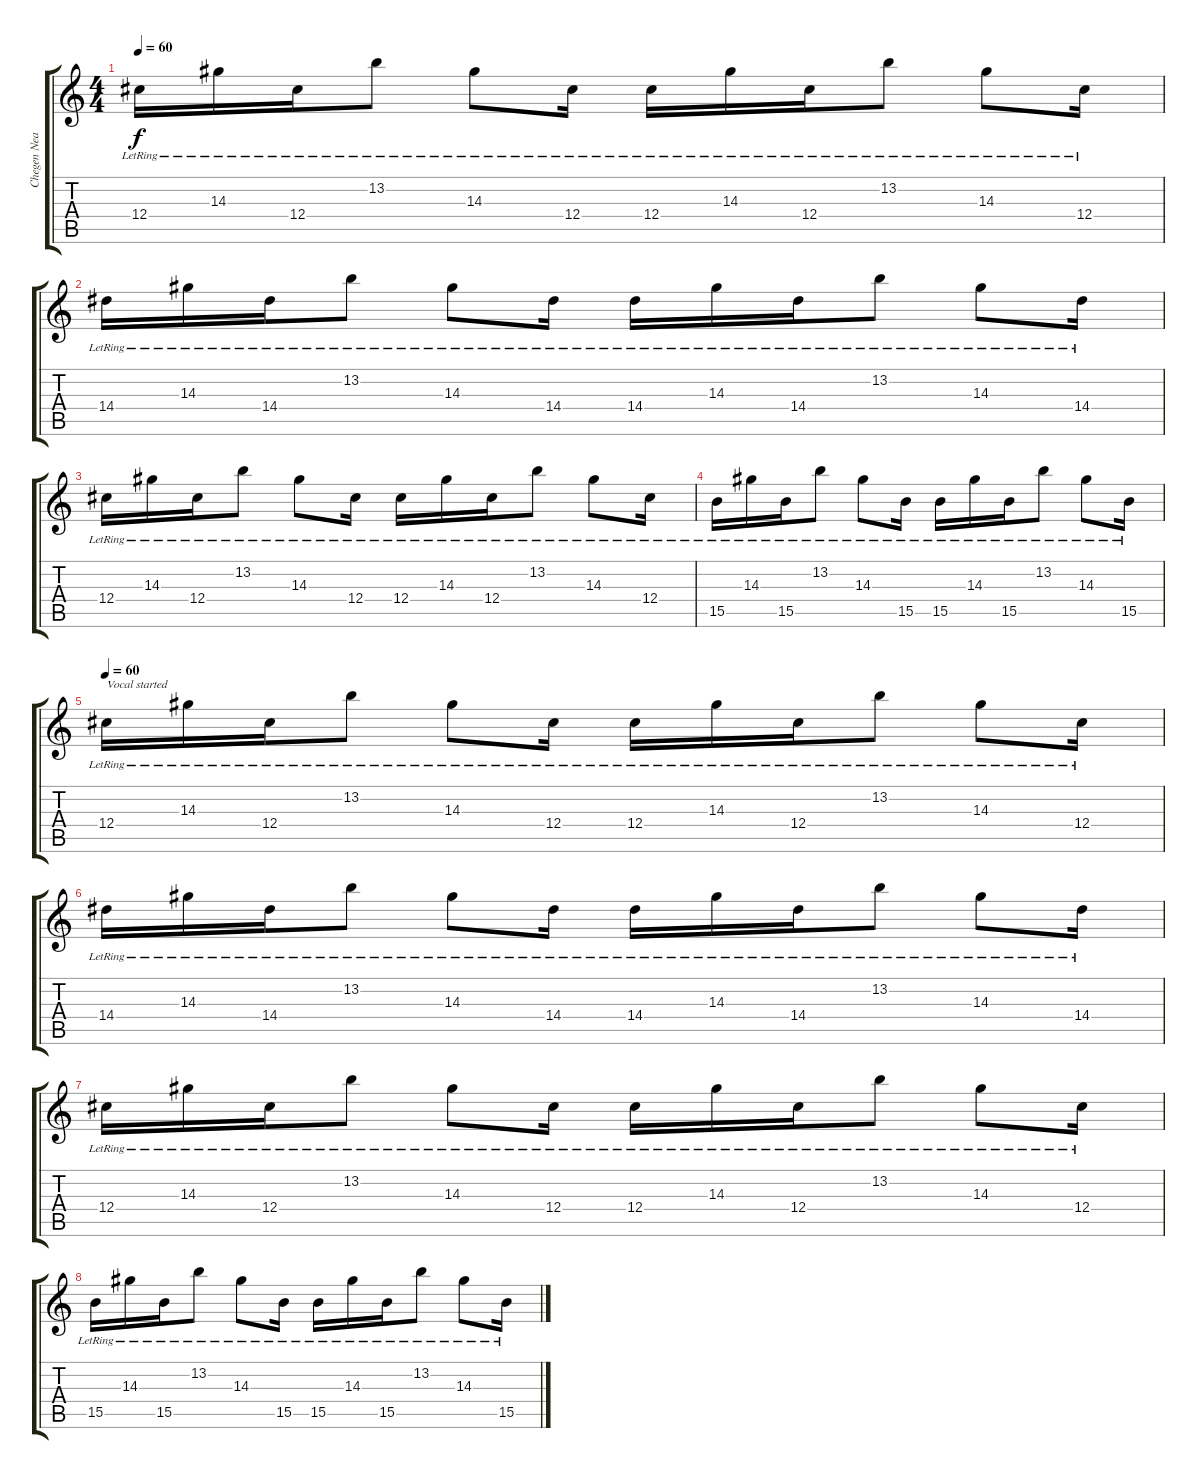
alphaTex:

\track ("Chegen Nears" "Chegen Nea") {instrument electricguitarjazz}
\staff {score tabs}
\tuning (Eb4 Bb3 Gb3 Db3 Ab2 Db2) {hide}
\ts (4 4)
\tempo 60
\clef g2
\ks c
12.4{lr}.16{dy f} 14.3{lr}.16 12.4{lr}.16 13.2{lr}.8 14.3{lr}.8 12.4{lr}.16 12.4{lr}.16 14.3{lr}.16 12.4{lr}.16 13.2{lr}.8 14.3{lr}.8 12.4{lr}.16 |
14.4{lr}.16 14.3{lr}.16 14.4{lr}.16 13.2{lr}.8 14.3{lr}.8 14.4{lr}.16 14.4{lr}.16 14.3{lr}.16 14.4{lr}.16 13.2{lr}.8 14.3{lr}.8 14.4{lr}.16 |
12.4{lr}.16{instrument electricguitarjazz} 14.3{lr}.16 12.4{lr}.16 13.2{lr}.8 14.3{lr}.8 12.4{lr}.16 12.4{lr}.16 14.3{lr}.16 12.4{lr}.16 13.2{lr}.8 14.3{lr}.8 12.4{lr}.16 |
15.5{lr}.16 14.3{lr}.16 15.5{lr}.16 13.2{lr}.8 14.3{lr}.8 15.5{lr}.16 15.5{lr}.16 14.3{lr}.16 15.5{lr}.16 13.2{lr}.8 14.3{lr}.8 15.5{lr}.16 |
\tempo 60
12.4{lr}.16{txt "Vocal started" instrument electricguitarjazz} 14.3{lr}.16 12.4{lr}.16 13.2{lr}.8 14.3{lr}.8 12.4{lr}.16 12.4{lr}.16 14.3{lr}.16 12.4{lr}.16 13.2{lr}.8 14.3{lr}.8 12.4{lr}.16 |
14.4{lr}.16 14.3{lr}.16 14.4{lr}.16 13.2{lr}.8 14.3{lr}.8 14.4{lr}.16 14.4{lr}.16 14.3{lr}.16 14.4{lr}.16 13.2{lr}.8 14.3{lr}.8 14.4{lr}.16 |
12.4{lr}.16{instrument electricguitarjazz} 14.3{lr}.16 12.4{lr}.16 13.2{lr}.8 14.3{lr}.8 12.4{lr}.16 12.4{lr}.16 14.3{lr}.16 12.4{lr}.16 13.2{lr}.8 14.3{lr}.8 12.4{lr}.16 |
15.5{lr}.16 14.3{lr}.16 15.5{lr}.16 13.2{lr}.8 14.3{lr}.8 15.5{lr}.16 15.5{lr}.16 14.3{lr}.16 15.5{lr}.16 13.2{lr}.8 14.3{lr}.8 15.5{lr}.16
